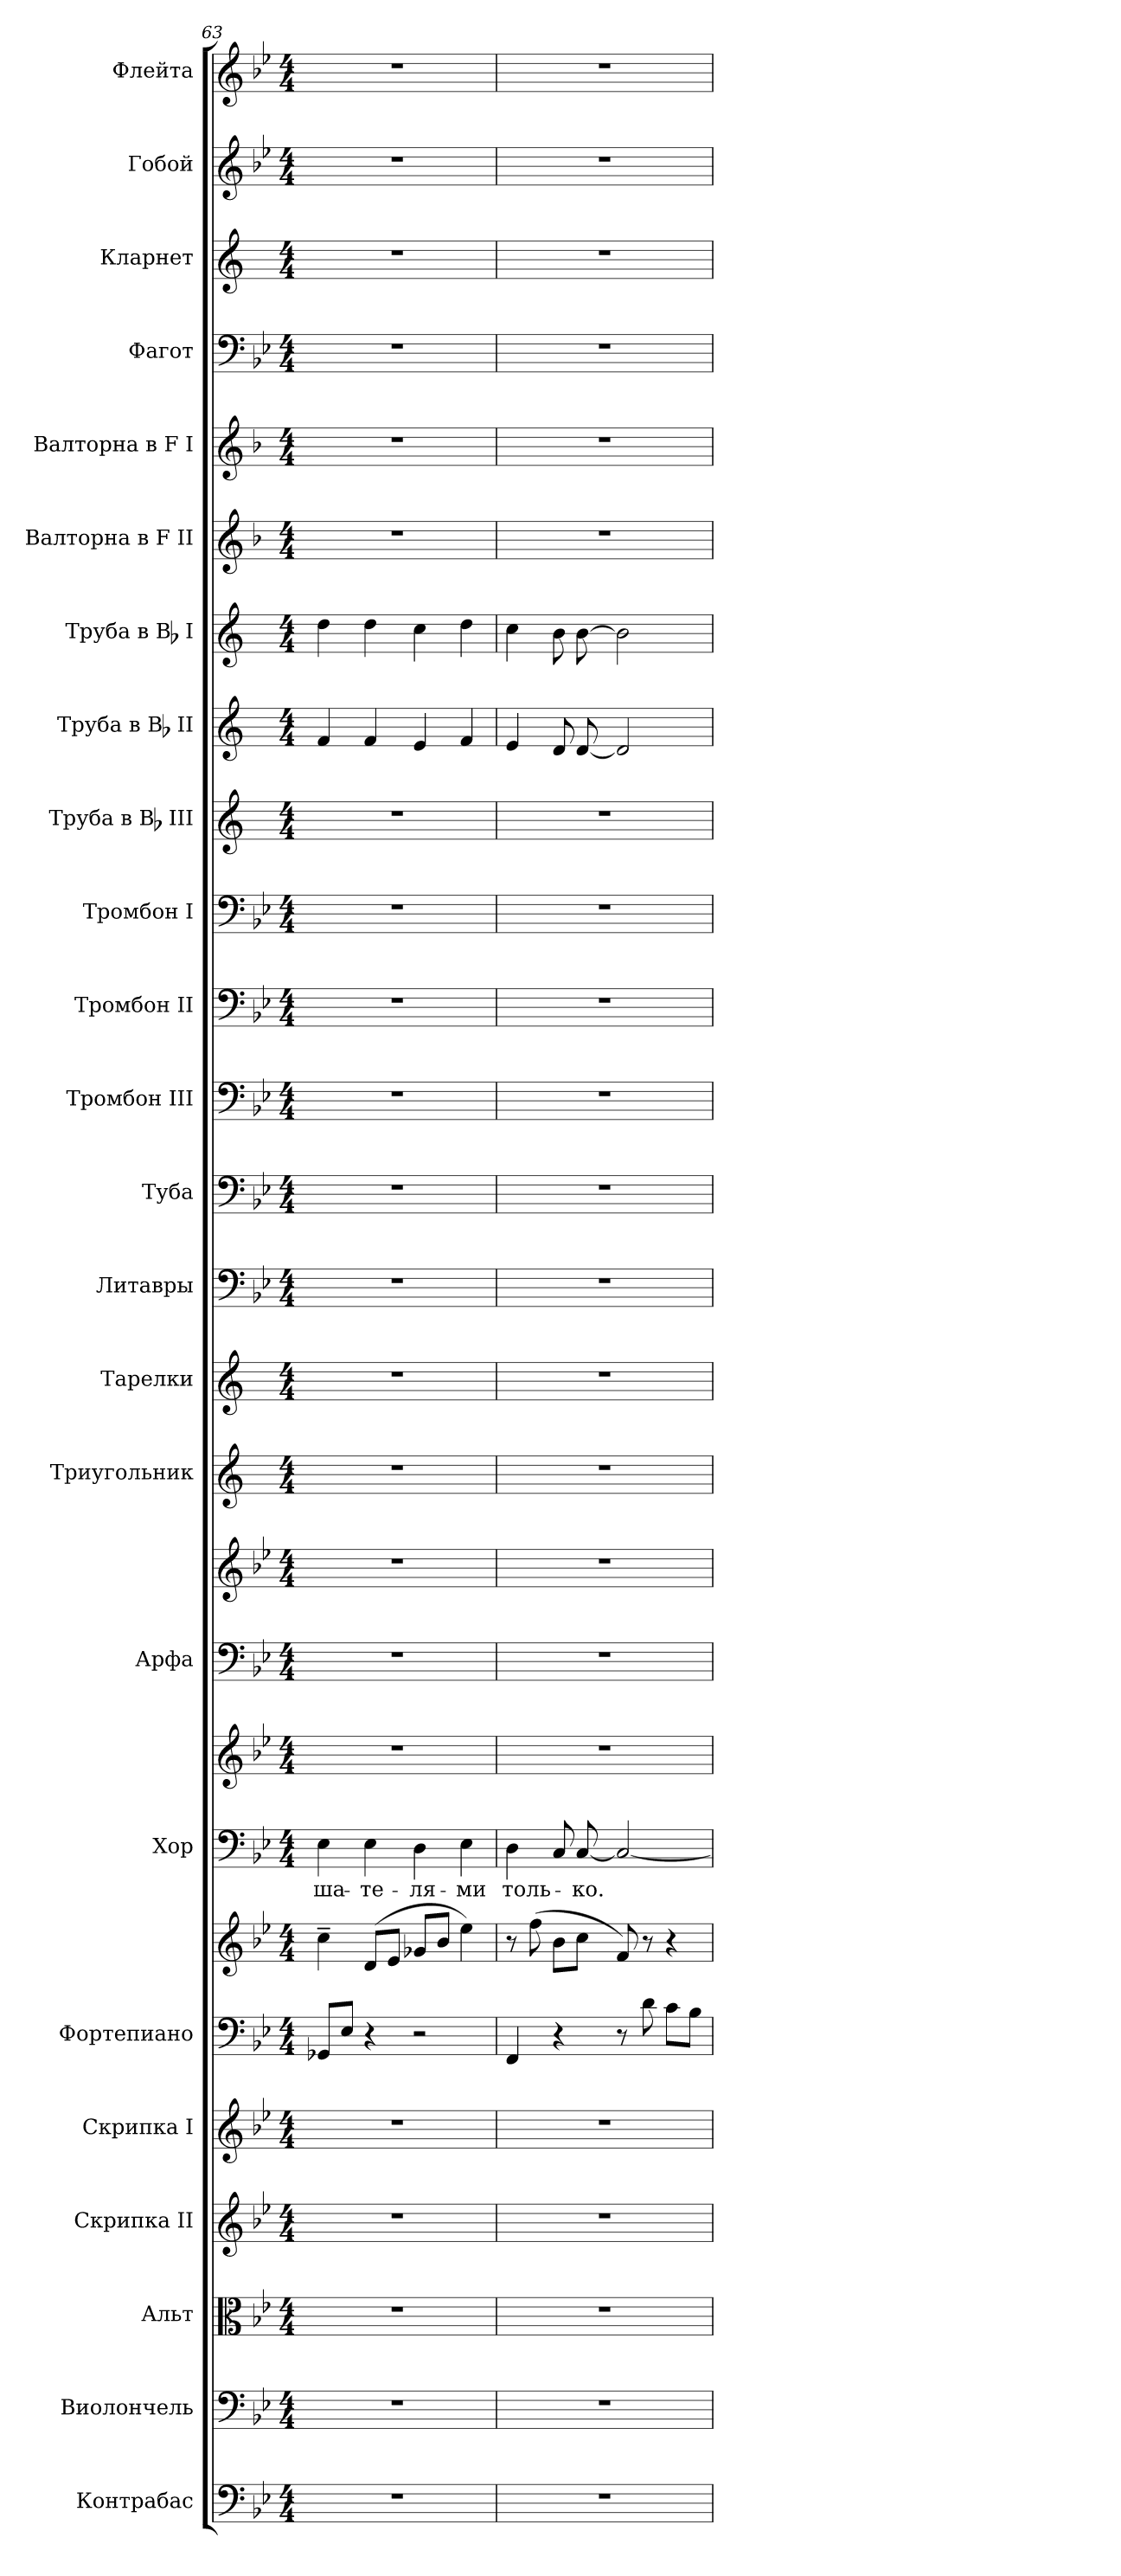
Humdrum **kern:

**kern	**kern	**kern	**kern	**kern	**kern	**kern	**kern	**text	**kern	**kern	**kern	**kern	**kern	**kern	**kern	**kern	**kern	**kern	**kern	**kern	**kern	**kern	**kern	**kern	**kern	**kern	**kern
*part24	*part23	*part22	*part21	*part20	*part19	*part19	*part18	*part18	*part18	*part17	*part17	*part16	*part15	*part14	*part13	*part12	*part11	*part10	*part9	*part8	*part7	*part6	*part5	*part4	*part3	*part2	*part1
*staff27	*staff26	*staff25	*staff24	*staff23	*staff22	*staff21	*staff20	*staff20	*staff19	*staff18	*staff17	*staff16	*staff15	*staff14	*staff13	*staff12	*staff11	*staff10	*staff9	*staff8	*staff7	*staff6	*staff5	*staff4	*staff3	*staff2	*staff1
*I"Контрабас	*I"Виолончель	*I"Альт	*I"Скрипка II	*I"Скрипка I	*I"Фортепиано	*	*I"Хор	*	*	*I"Арфа	*	*I"Триугольник	*I"Тарелки	*I"Литавры	*I"Туба	*I"Тромбон III	*I"Тромбон II	*I"Тромбон I	*I"Труба в Bb III	*I"Труба в Bb II	*I"Труба в Bb I	*I"Валторна в F II	*I"Валторна в F I	*I"Фагот	*I"Кларнет	*I"Гобой	*I"Флейта
*	*	*	*	*	*	*	*	*	*	*	*	*	*	*	*	*I'Тромб. III	*I'Тромб. II	*I'Тромб. I	*I'Тр. III	*I'Тр. II	*I'Тр. I	*I'Валт. II	*I'Влт. I	*	*	*	*
*clefF4	*clefF4	*clefC3	*clefG2	*clefG2	*clefF4	*clefG2	*clefF4	*	*clefG2	*clefF4	*clefG2	*clefG2	*clefG2	*clefF4	*clefF4	*clefF4	*clefF4	*clefF4	*clefG2	*clefG2	*clefG2	*clefG2	*clefG2	*clefF4	*clefG2	*clefG2	*clefG2
*ITrd7c12	*	*	*	*	*	*	*	*	*	*	*	*	*	*	*	*	*	*	*ITrd1c2	*ITrd1c2	*ITrd1c2	*ITrd4c7	*ITrd4c7	*	*ITrd1c2	*	*
*k[b-e-]	*k[b-e-]	*k[b-e-]	*k[b-e-]	*k[b-e-]	*k[b-e-]	*k[b-e-]	*k[b-e-]	*	*k[b-e-]	*k[b-e-]	*k[b-e-]	*k[]	*k[]	*k[b-e-]	*k[b-e-]	*k[b-e-]	*k[b-e-]	*k[b-e-]	*k[b-e-]	*k[b-e-]	*k[b-e-]	*k[b-e-]	*k[b-e-]	*k[b-e-]	*k[b-e-]	*k[b-e-]	*k[b-e-]
*B-:	*B-:	*B-:	*B-:	*B-:	*B-:	*B-:	*B-:	*	*B-:	*B-:	*B-:	*C:	*C:	*B-:	*B-:	*B-:	*B-:	*B-:	*B-:	*B-:	*B-:	*B-:	*B-:	*B-:	*B-:	*B-:	*B-:
*M4/4	*M4/4	*M4/4	*M4/4	*M4/4	*M4/4	*M4/4	*M4/4	*	*M4/4	*M4/4	*M4/4	*M4/4	*M4/4	*M4/4	*M4/4	*M4/4	*M4/4	*M4/4	*M4/4	*M4/4	*M4/4	*M4/4	*M4/4	*M4/4	*M4/4	*M4/4	*M4/4
=63	=63	=63	=63	=63	=63	=63	=63	=63	=63	=63	=63	=63	=63	=63	=63	=63	=63	=63	=63	=63	=63	=63	=63	=63	=63	=63	=63
!	!	!	!	!	!	!	!	!LO:LY:b:color=#000000	!	!	!	!	!	!	!	!	!	!	!	!	!	!	!	!	!	!	!
1r	1r	1r	1r	1r	8GG-Xi/L	4cc~i\	4E-i\	-ша-	1r	1r	1r	1r	1r	1r	1r	1r	1r	1r	1r	4e-i/	4cci\	1r	1r	1r	1r	1r	1r
.	.	.	.	.	8E-i/J	.	.	.	.	.	.	.	.	.	.	.	.	.	.	.	.	.	.	.	.	.	.
!	!	!	!	!	!	!	!	!LO:LY:b:color=#000000	!	!	!	!	!	!	!	!	!	!	!	!	!	!	!	!	!	!	!
.	.	.	.	.	4r	(8di/L	4E-i\	-те-	.	.	.	.	.	.	.	.	.	.	.	4e-i/	4cci\	.	.	.	.	.	.
.	.	.	.	.	.	8e-i/J	.	.	.	.	.	.	.	.	.	.	.	.	.	.	.	.	.	.	.	.	.
!	!	!	!	!	!	!	!	!LO:LY:b:color=#000000	!	!	!	!	!	!	!	!	!	!	!	!	!	!	!	!	!	!	!
.	.	.	.	.	2r	8g-Xi/L	4Di\	-ля-	.	.	.	.	.	.	.	.	.	.	.	4di/	4b-i\	.	.	.	.	.	.
.	.	.	.	.	.	8b-i/J	.	.	.	.	.	.	.	.	.	.	.	.	.	.	.	.	.	.	.	.	.
!	!	!	!	!	!	!	!	!LO:LY:b:color=#000000	!	!	!	!	!	!	!	!	!	!	!	!	!	!	!	!	!	!	!
.	.	.	.	.	.	4ee-i\)	4E-i\	-ми	.	.	.	.	.	.	.	.	.	.	.	4e-i/	4cci\	.	.	.	.	.	.
=64	=64	=64	=64	=64	=64	=64	=64	=64	=64	=64	=64	=64	=64	=64	=64	=64	=64	=64	=64	=64	=64	=64	=64	=64	=64	=64	=64
!	!	!	!	!	!	!	!	!LO:LY:b:color=#000000	!	!	!	!	!	!	!	!	!	!	!	!	!	!	!	!	!	!	!
1r	1r	1r	1r	1r	4FFi/	8r	4Di\	толь-	1r	1r	1r	1r	1r	1r	1r	1r	1r	1r	1r	4di/	4b-i\	1r	1r	1r	1r	1r	1r
.	.	.	.	.	.	(8ffi\	.	.	.	.	.	.	.	.	.	.	.	.	.	.	.	.	.	.	.	.	.
.	.	.	.	.	4r	8b-i\L	8Ci/	.	.	.	.	.	.	.	.	.	.	.	.	8ci/	8ai\	.	.	.	.	.	.
!	!	!	!	!	!	!	!	!LO:LY:b:color=#000000	!	!	!	!	!	!	!	!	!	!	!	!	!	!	!	!	!	!	!
.	.	.	.	.	.	8cci\J	[<8Ci/	-ко.	.	.	.	.	.	.	.	.	.	.	.	[<8ci/	[>8ai\	.	.	.	.	.	.
.	.	.	.	.	8r	8fi/)	2Ci/_<	.	.	.	.	.	.	.	.	.	.	.	.	2ci/]	2ai\]	.	.	.	.	.	.
.	.	.	.	.	8di\	8r	.	.	.	.	.	.	.	.	.	.	.	.	.	.	.	.	.	.	.	.	.
.	.	.	.	.	8ci\L	4r	.	.	.	.	.	.	.	.	.	.	.	.	.	.	.	.	.	.	.	.	.
.	.	.	.	.	8B-i\J	.	.	.	.	.	.	.	.	.	.	.	.	.	.	.	.	.	.	.	.	.	.
=	=	=	=	=	=	=	=	=	=	=	=	=	=	=	=	=	=	=	=	=	=	=	=	=	=	=	=
*-	*-	*-	*-	*-	*-	*-	*-	*-	*-	*-	*-	*-	*-	*-	*-	*-	*-	*-	*-	*-	*-	*-	*-	*-	*-	*-	*-
